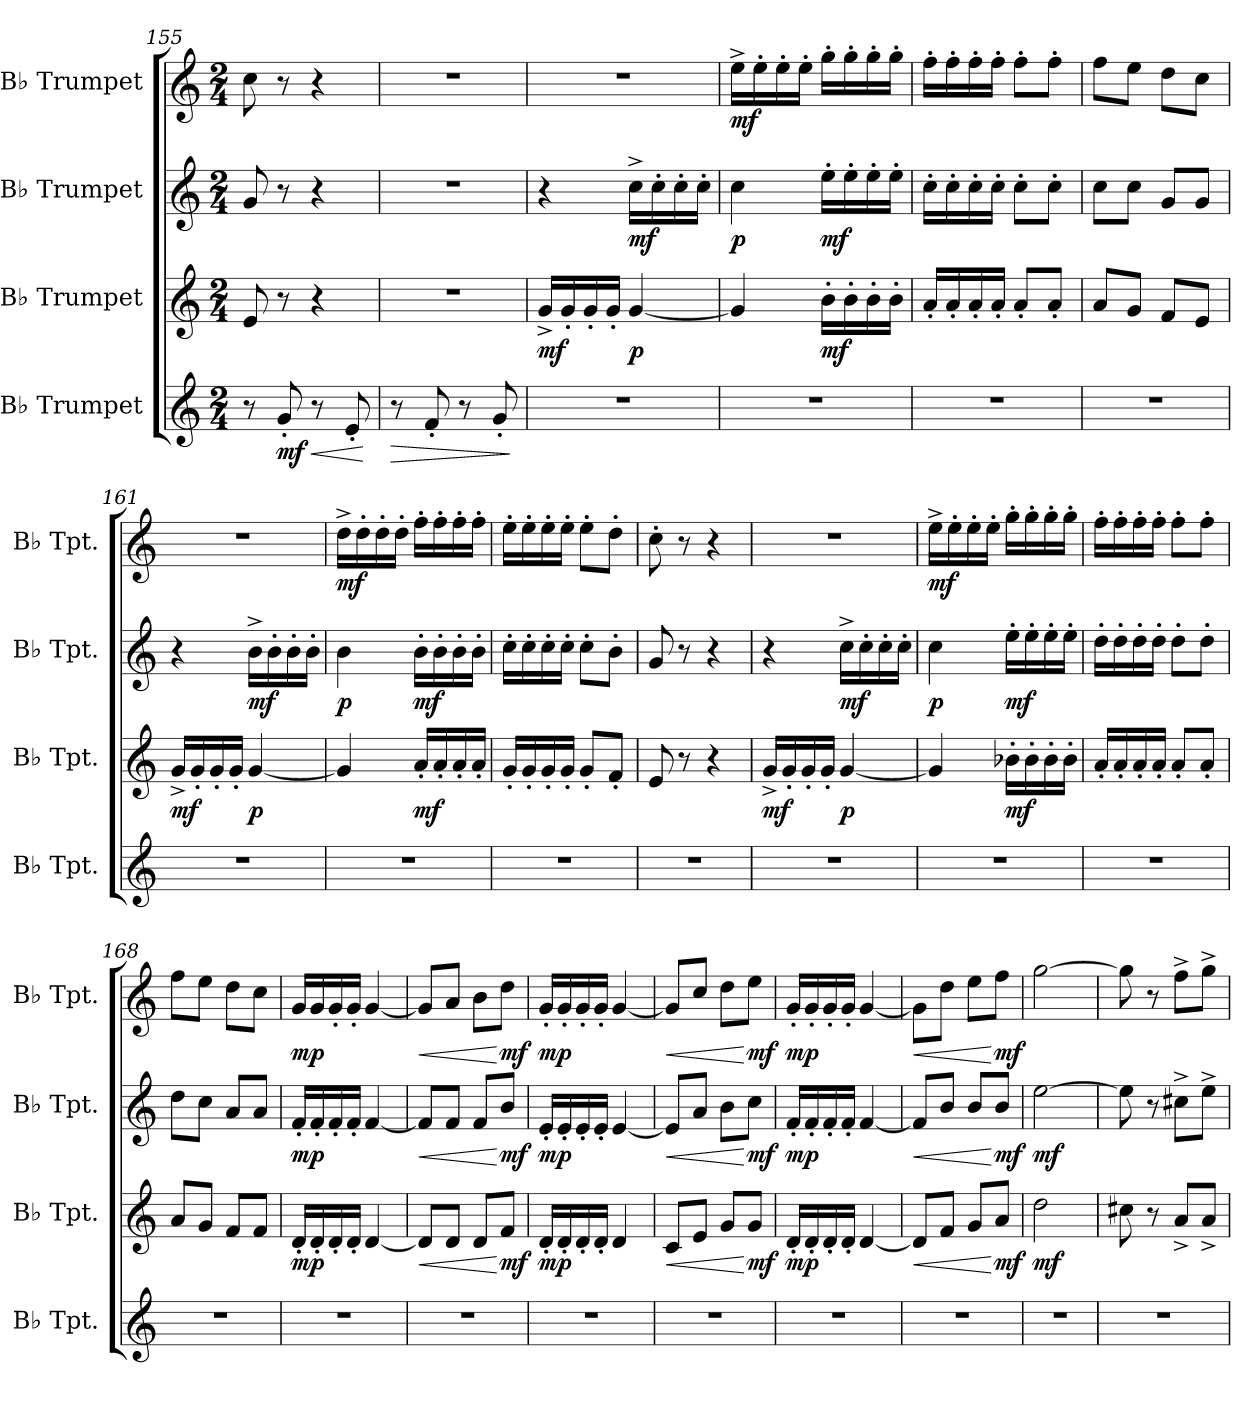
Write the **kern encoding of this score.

**kern	**dynam	**kern	**dynam	**kern	**dynam	**kern	**dynam
*part4	*part4	*part3	*part3	*part2	*part2	*part1	*part1
*staff4	*staff4	*staff3	*staff3	*staff2	*staff2	*staff1	*staff1
*I"B♭ Trumpet	*	*I"B♭ Trumpet	*	*I"B♭ Trumpet	*	*I"B♭ Trumpet	*
*I'B♭ Tpt.	*	*I'B♭ Tpt.	*	*I'B♭ Tpt.	*	*I'B♭ Tpt.	*
*clefG2	*	*clefG2	*	*clefG2	*	*clefG2	*
*ITrd1c2	*	*ITrd1c2	*	*ITrd1c2	*	*ITrd1c2	*
*k[b-e-]	*	*k[b-e-]	*	*k[b-e-]	*	*k[b-e-]	*
*M2/4	*	*M2/4	*	*M2/4	*	*M2/4	*
=155	=155	=155	=155	=155	=155	=155	=155
8r	.	8d/	.	8f/	.	8b-\	.
!	!LO:HP:b	!	!	!	!	!	!
!	!LO:DY:n=1:b	!	!	!	!	!	!
8f'/	< mf	8r	.	8r	.	8r	.
8r	.	4r	.	4r	.	4r	.
8d'/	.	.	.	.	.	.	.
.	[	.	.	.	.	.	.
=156	=156	=156	=156	=156	=156	=156	=156
!	!LO:HP:b	!	!	!	!	!	!
8r	>	2r	.	2r	.	2r	.
8e-'/	.	.	.	.	.	.	.
8r	.	.	.	.	.	.	.
8f'/	.	.	.	.	.	.	.
.	]	.	.	.	.	.	.
!!LO:LB:g=z
=157	=157	=157	=157	=157	=157	=157	=157
!	!	!	!LO:DY:b	!	!	!	!
2r	.	16f^/LL	mf	4r	.	2r	.
.	.	16f'/	.	.	.	.	.
.	.	16f'/	.	.	.	.	.
.	.	16f'/JJ	.	.	.	.	.
!	!	!	!LO:DY:b	!	!LO:DY:b	!	!
.	.	[4f/	p	16b-^\LL	mf	.	.
.	.	.	.	16b-'\	.	.	.
.	.	.	.	16b-'\	.	.	.
.	.	.	.	16b-'\JJ	.	.	.
=158	=158	=158	=158	=158	=158	=158	=158
!	!	!	!	!	!LO:DY:b	!	!LO:DY:b
2r	.	4f/]	.	4b-\	p	16dd^\LL	mf
.	.	.	.	.	.	16dd'\	.
.	.	.	.	.	.	16dd'\	.
.	.	.	.	.	.	16dd'\JJ	.
!	!	!	!LO:DY:b	!	!LO:DY:b	!	!
.	.	16a'\LL	mf	16dd'\LL	mf	16ff'\LL	.
.	.	16a'\	.	16dd'\	.	16ff'\	.
.	.	16a'\	.	16dd'\	.	16ff'\	.
.	.	16a'\JJ	.	16dd'\JJ	.	16ff'\JJ	.
=159	=159	=159	=159	=159	=159	=159	=159
2r	.	16g'/LL	.	16b-'\LL	.	16ee-'\LL	.
.	.	16g'/	.	16b-'\	.	16ee-'\	.
.	.	16g'/	.	16b-'\	.	16ee-'\	.
.	.	16g'/JJ	.	16b-'\JJ	.	16ee-'\JJ	.
.	.	8g'/L	.	8b-'\L	.	8ee-'\L	.
.	.	8g'/J	.	8b-'\J	.	8ee-'\J	.
=160	=160	=160	=160	=160	=160	=160	=160
2r	.	8g/L	.	8b-\L	.	8ee-\L	.
.	.	8f/J	.	8b-\J	.	8dd\J	.
.	.	8e-/L	.	8f/L	.	8cc\L	.
.	.	8d/J	.	8f/J	.	8b-\J	.
=161	=161	=161	=161	=161	=161	=161	=161
!	!	!	!LO:DY:b	!	!	!	!
2r	.	16f^/LL	mf	4r	.	2r	.
.	.	16f'/	.	.	.	.	.
.	.	16f'/	.	.	.	.	.
.	.	16f'/JJ	.	.	.	.	.
!	!	!	!LO:DY:b	!	!LO:DY:b	!	!
.	.	[4f/	p	16a^\LL	mf	.	.
.	.	.	.	16a'\	.	.	.
.	.	.	.	16a'\	.	.	.
.	.	.	.	16a'\JJ	.	.	.
!!LO:LB:g=z
=162	=162	=162	=162	=162	=162	=162	=162
!	!	!	!	!	!LO:DY:b	!	!LO:DY:b
2r	.	4f/]	.	4a\	p	16cc^\LL	mf
.	.	.	.	.	.	16cc'\	.
.	.	.	.	.	.	16cc'\	.
.	.	.	.	.	.	16cc'\JJ	.
!	!	!	!LO:DY:b	!	!LO:DY:b	!	!
.	.	16g'/LL	mf	16a'\LL	mf	16ee-'\LL	.
.	.	16g'/	.	16a'\	.	16ee-'\	.
.	.	16g'/	.	16a'\	.	16ee-'\	.
.	.	16g'/JJ	.	16a'\JJ	.	16ee-'\JJ	.
=163	=163	=163	=163	=163	=163	=163	=163
2r	.	16f'/LL	.	16b-'\LL	.	16dd'\LL	.
.	.	16f'/	.	16b-'\	.	16dd'\	.
.	.	16f'/	.	16b-'\	.	16dd'\	.
.	.	16f'/JJ	.	16b-'\JJ	.	16dd'\JJ	.
.	.	8f'/L	.	8b-'\L	.	8dd'\L	.
.	.	8e-'/J	.	8a'\J	.	8cc'\J	.
=164	=164	=164	=164	=164	=164	=164	=164
2r	.	8d/	.	8f/	.	8b-'\	.
.	.	8r	.	8r	.	8r	.
.	.	4r	.	4r	.	4r	.
=165	=165	=165	=165	=165	=165	=165	=165
!	!	!	!LO:DY:b	!	!	!	!
2r	.	16f^/LL	mf	4r	.	2r	.
.	.	16f'/	.	.	.	.	.
.	.	16f'/	.	.	.	.	.
.	.	16f'/JJ	.	.	.	.	.
!	!	!	!LO:DY:b	!	!LO:DY:b	!	!
.	.	[4f/	p	16b-^\LL	mf	.	.
.	.	.	.	16b-'\	.	.	.
.	.	.	.	16b-'\	.	.	.
.	.	.	.	16b-'\JJ	.	.	.
=166	=166	=166	=166	=166	=166	=166	=166
!	!	!	!	!	!LO:DY:b	!	!LO:DY:b
2r	.	4f/]	.	4b-\	p	16dd^\LL	mf
.	.	.	.	.	.	16dd'\	.
.	.	.	.	.	.	16dd'\	.
.	.	.	.	.	.	16dd'\JJ	.
!	!	!	!LO:DY:b	!	!LO:DY:b	!	!
.	.	16a-X'\LL	mf	16dd'\LL	mf	16ff'\LL	.
.	.	16a-'\	.	16dd'\	.	16ff'\	.
.	.	16a-'\	.	16dd'\	.	16ff'\	.
.	.	16a-'\JJ	.	16dd'\JJ	.	16ff'\JJ	.
=167	=167	=167	=167	=167	=167	=167	=167
2r	.	16g'/LL	.	16cc'\LL	.	16ee-'\LL	.
.	.	16g'/	.	16cc'\	.	16ee-'\	.
.	.	16g'/	.	16cc'\	.	16ee-'\	.
.	.	16g'/JJ	.	16cc'\JJ	.	16ee-'\JJ	.
.	.	8g'/L	.	8cc'\L	.	8ee-'\L	.
.	.	8g'/J	.	8cc'\J	.	8ee-'\J	.
!!LO:PB:g=z
=168	=168	=168	=168	=168	=168	=168	=168
2r	.	8g/L	.	8cc\L	.	8ee-\L	.
.	.	8f/J	.	8b-\J	.	8dd\J	.
.	.	8e-/L	.	8g/L	.	8cc\L	.
.	.	8e-/J	.	8g/J	.	8b-\J	.
=169	=169	=169	=169	=169	=169	=169	=169
!	!	!	!LO:DY:b	!	!LO:DY:b	!	!LO:DY:b
2r	.	16c'/LL	mp	16e-'/LL	mp	16f/LL	mp
.	.	16c'/	.	16e-'/	.	16f/	.
.	.	16c'/	.	16e-'/	.	16f'/	.
.	.	16c'/JJ	.	16e-'/JJ	.	16f'/JJ	.
.	.	[4c/	.	[4e-/	.	[4f/	.
=170	=170	=170	=170	=170	=170	=170	=170
!	!	!	!LO:HP:b	!	!LO:HP:b	!	!LO:HP:b
2r	.	8c/L]	<	8e-/L]	<	8f/L]	<
.	.	8c/J	.	8e-/J	.	8g/J	.
.	.	8c/L	.	8e-/L	.	8a\L	.
!	!	!	!LO:DY:n=1:b	!	!LO:DY:n=1:b	!	!LO:DY:n=1:b
.	.	8e-/J	[ mf	8a/J	[ mf	8cc\J	[ mf
=171	=171	=171	=171	=171	=171	=171	=171
!	!	!	!LO:DY:b	!	!LO:DY:b	!	!LO:DY:b
2r	.	16c'/LL	mp	16d'/LL	mp	16f'/LL	mp
.	.	16c'/	.	16d'/	.	16f'/	.
.	.	16c'/	.	16d'/	.	16f'/	.
.	.	16c'/JJ	.	16d'/JJ	.	16f'/JJ	.
.	.	4c/	.	[4d/	.	[4f/	.
=172	=172	=172	=172	=172	=172	=172	=172
!	!	!	!LO:HP:b	!	!LO:HP:b	!	!LO:HP:b
2r	.	8B-/L	<	8d/L]	<	8f/L]	<
.	.	8d/J	.	8g/J	.	8b-/J	.
.	.	8f/L	.	8a\L	.	8cc\L	.
!	!	!	!LO:DY:n=1:b	!	!LO:DY:n=1:b	!	!LO:DY:n=1:b
.	.	8f/J	[ mf	8b-\J	[ mf	8dd\J	[ mf
=173	=173	=173	=173	=173	=173	=173	=173
!	!	!	!LO:DY:b	!	!LO:DY:b	!	!LO:DY:b
2r	.	16c'/LL	mp	16e-'/LL	mp	16f'/LL	mp
.	.	16c'/	.	16e-'/	.	16f'/	.
.	.	16c'/	.	16e-'/	.	16f'/	.
.	.	16c'/JJ	.	16e-'/JJ	.	16f'/JJ	.
.	.	[4c/	.	[4e-/	.	[4f/	.
=174	=174	=174	=174	=174	=174	=174	=174
!	!	!	!LO:HP:b	!	!LO:HP:b	!	!LO:HP:b
2r	.	8c/L]	<	8e-/L]	<	8f\L]	<
.	.	8e-/J	.	8a/J	.	8cc\J	.
.	.	8f/L	.	8a/L	.	8dd\L	.
!	!	!	!LO:DY:n=1:b	!	!LO:DY:n=1:b	!	!LO:DY:n=1:b
.	.	8g/J	[ mf	8a/J	[ mf	8ee-\J	[ mf
=175	=175	=175	=175	=175	=175	=175	=175
!	!	!	!LO:DY:b	!	!LO:DY:b	!	!
2r	.	2cc\	mf	[2dd\	mf	[2ff\	.
!!LO:LB:g=z
=176	=176	=176	=176	=176	=176	=176	=176
2r	.	8bn\	.	8dd\]	.	8ff\]	.
.	.	8r	.	8r	.	8r	.
.	.	8g^/L	.	8bn^\L	.	8ee-^\L	.
.	.	8g^/J	.	8dd^\J	.	8ff^\J	.
=	=	=	=	=	=	=	=
*-	*-	*-	*-	*-	*-	*-	*-
